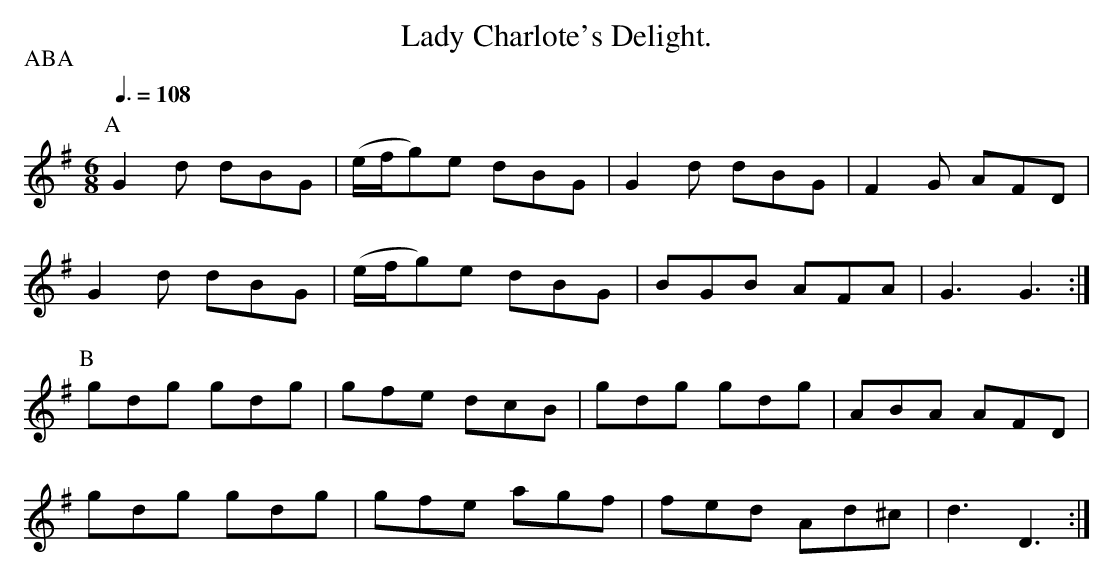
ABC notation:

X:1
T:Lady Charlote's Delight.
M:6/8
L:1/8
Q:3/8=108
P:ABA % Aird uses a da capo
K:G major
P:A
G2d dBG|(e/f/g)e dBG|G2d dBG|F2G AFD|
G2d dBG|(e/f/g)e dBG|BGB AFA|G3  G3:|
P:B
gdg gdg|gfe dcB|gdg gdg |ABA AFD|
gdg gdg|gfe agf|fed Ad^c|d3  D3:|
